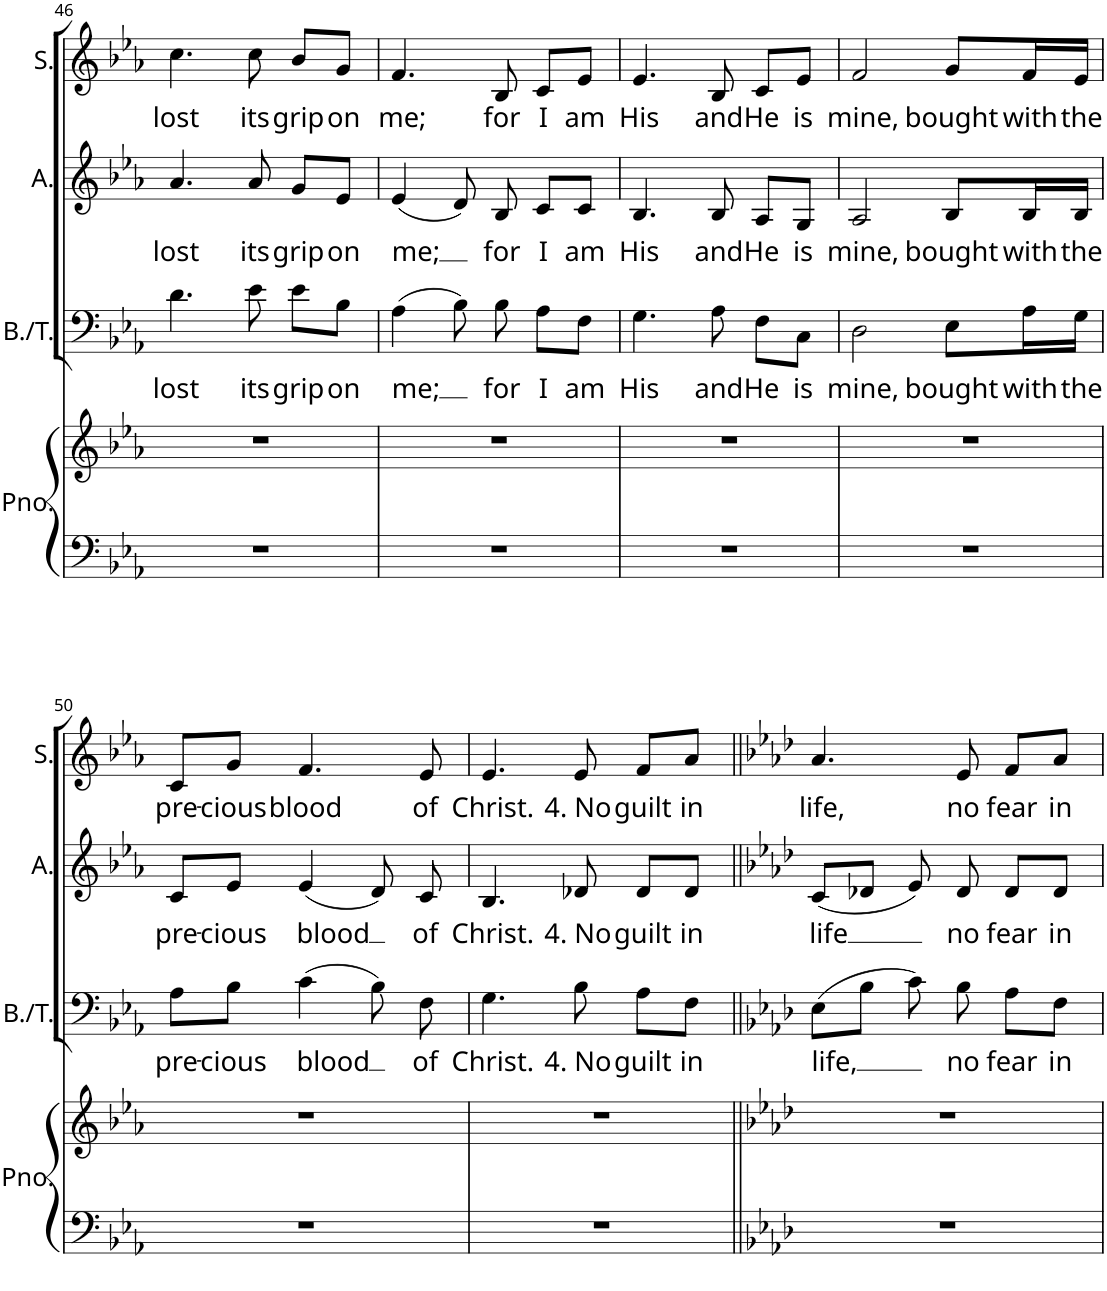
**kern	**kern	**kern	**text	**kern	**text	**kern	**text
*part4	*part4	*part3	*part3	*part2	*part2	*part1	*part1
*staff5	*staff4	*staff3	*staff3	*staff2	*staff2	*staff1	*staff1
*I"Pno.	*	*I"B/T	*	*I"A.	*	*I"S.	*
*I'Pno.	*	*I'B./T.	*	*I'A.	*	*I'S.	*
!!LO:PB:g=z
*clefF4	*clefG2	*clefF4	*	*clefG2	*	*clefG2	*
*k[b-e-a-]	*k[b-e-a-]	*k[b-e-a-]	*	*k[b-e-a-]	*	*k[b-e-a-]	*
*M3/4	*M3/4	*M3/4	*	*M3/4	*	*M3/4	*
=46	=46	=46	=46	=46	=46	=46	=46
!	!	!	!LO:LY:b	!	!LO:LY:b	!	!LO:LY:b
2.r	2.r	4.d\	lost	4.a-/	lost	4.cc\	lost
!	!	!	!LO:LY:b	!	!LO:LY:b	!	!LO:LY:b
.	.	8e-\	its	8a-/	its	8cc\	its
!	!	!	!LO:LY:b	!	!LO:LY:b	!	!LO:LY:b
.	.	8e-\L	grip	8g/L	grip	8b-/L	grip
!	!	!	!LO:LY:b	!	!LO:LY:b	!	!LO:LY:b
.	.	8B-\J	on	8e-/J	on	8g/J	on
=47	=47	=47	=47	=47	=47	=47	=47
!	!	!	!LO:LY:b	!	!LO:LY:b	!	!LO:LY:b
2.r	2.r	(4A-\	me;	(4e-/	me;	4.f/	me;
.	.	8B-\)	.	8d/)	.	.	.
!	!	!	!LO:LY:b	!	!LO:LY:b	!	!LO:LY:b
.	.	8B-\	for	8B-/	for	8B-/	for
!	!	!	!LO:LY:b	!	!LO:LY:b	!	!LO:LY:b
.	.	8A-\L	I	8c/L	I	8c/L	I
!	!	!	!LO:LY:b	!	!LO:LY:b	!	!LO:LY:b
.	.	8F\J	am	8c/J	am	8e-/J	am
=48	=48	=48	=48	=48	=48	=48	=48
!	!	!	!LO:LY:b	!	!LO:LY:b	!	!LO:LY:b
2.r	2.r	4.G\	His	4.B-/	His	4.e-/	His
!	!	!	!LO:LY:b	!	!LO:LY:b	!	!LO:LY:b
.	.	8A-\	and	8B-/	and	8B-/	and
!	!	!	!LO:LY:b	!	!LO:LY:b	!	!LO:LY:b
.	.	8F\L	He	8A-/L	He	8c/L	He
!	!	!	!LO:LY:b	!	!LO:LY:b	!	!LO:LY:b
.	.	8C\J	is	8G/J	is	8e-/J	is
=49	=49	=49	=49	=49	=49	=49	=49
!	!	!	!LO:LY:b	!	!LO:LY:b	!	!LO:LY:b
2.r	2.r	2D\	mine,	2A-/	mine,	2f/	mine,
!	!	!	!LO:LY:b	!	!LO:LY:b	!	!LO:LY:b
.	.	8E-\L	bought	8B-/L	bought	8g/L	bought
!	!	!	!LO:LY:b	!	!LO:LY:b	!	!LO:LY:b
.	.	16A-\L	with	16B-/L	with	16f/L	with
!	!	!	!LO:LY:b	!	!LO:LY:b	!	!LO:LY:b
.	.	16G\JJ	the	16B-/JJ	the	16e-/JJ	the
!!LO:LB:g=z
=50	=50	=50	=50	=50	=50	=50	=50
!	!	!	!LO:LY:b	!	!LO:LY:b	!	!LO:LY:b
2.r	2.r	8A-\L	pre-	8c/L	pre-	8c/L	pre-
!	!	!	!LO:LY:b	!	!LO:LY:b	!	!LO:LY:b
.	.	8B-\J	-cious	8e-/J	-cious	8g/J	-cious
!	!	!	!LO:LY:b	!	!LO:LY:b	!	!LO:LY:b
.	.	(4c\	blood	(4e-/	blood	4.f/	blood
.	.	8B-\)	.	8d/)	.	.	.
!	!	!	!LO:LY:b	!	!LO:LY:b	!	!LO:LY:b
.	.	8F\	of	8c/	of	8e-/	of
=51	=51	=51	=51	=51	=51	=51	=51
!	!	!	!LO:LY:b	!	!LO:LY:b	!	!LO:LY:b
2.r	2.r	4.G\	Christ.	4.B-/	Christ.	4.e-/	Christ.
!	!	!	!LO:LY:b	!	!LO:LY:b	!	!LO:LY:b
.	.	8B-\	4. No	8d-X/	4. No	8e-/	4. No
!	!	!	!LO:LY:b	!	!LO:LY:b	!	!LO:LY:b
.	.	8A-\L	guilt	8d-/L	guilt	8f/L	guilt
!	!	!	!LO:LY:b	!	!LO:LY:b	!	!LO:LY:b
.	.	8F\J	in	8d-/J	in	8a-/J	in
=52||	=52||	=52||	=52||	=52||	=52||	=52||	=52||
*k[b-e-a-d-]	*k[b-e-a-d-]	*k[b-e-a-d-]	*	*k[b-e-a-d-]	*	*k[b-e-a-d-]	*
!	!	!	!LO:LY:b	!	!LO:LY:b	!	!LO:LY:b
2.r	2.r	(8E-\L	life,	(8c/L	life	4.a-/	life,
.	.	8B-\J	.	8d-X/J	.	.	.
.	.	8c\)	.	8e-/)	.	.	.
!	!	!	!LO:LY:b	!	!LO:LY:b	!	!LO:LY:b
.	.	8B-\	no	8d-/	no	8e-/	no
!	!	!	!LO:LY:b	!	!LO:LY:b	!	!LO:LY:b
.	.	8A-\L	fear	8d-/L	fear	8f/L	fear
!	!	!	!LO:LY:b	!	!LO:LY:b	!	!LO:LY:b
.	.	8F\J	in	8d-/J	in	8a-/J	in
=	=	=	=	=	=	=	=
*-	*-	*-	*-	*-	*-	*-	*-
